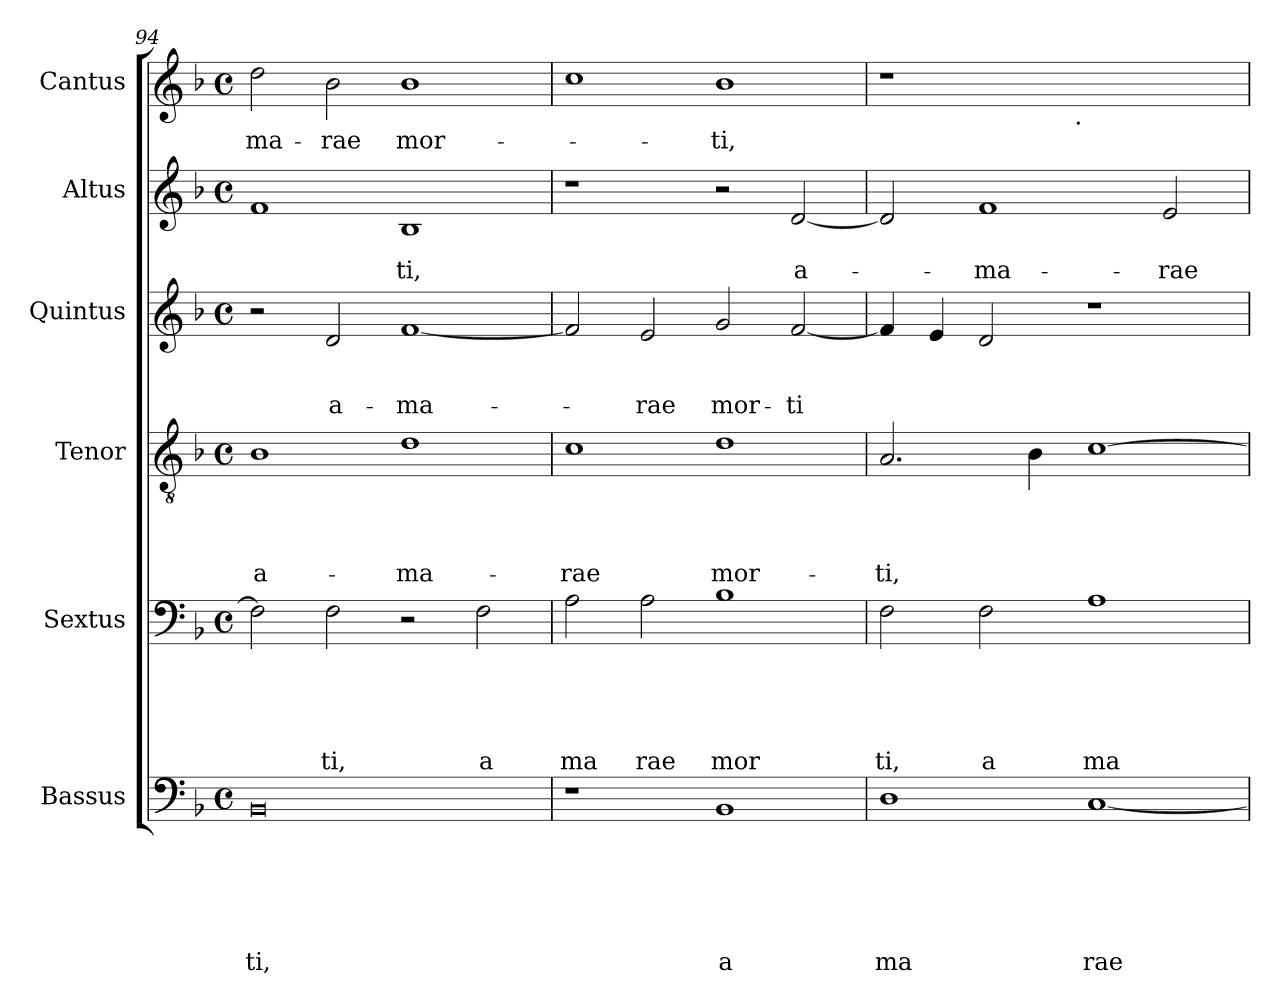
**kern	**text	**text	**text	**text	**text	**text	**kern	**text	**text	**text	**text	**text	**kern	**text	**text	**text	**text	**kern	**text	**text	**text	**kern	**text	**text	**kern	**text
*part6	*part6	*part6	*part6	*part6	*part6	*part6	*part5	*part5	*part5	*part5	*part5	*part5	*part4	*part4	*part4	*part4	*part4	*part3	*part3	*part3	*part3	*part2	*part2	*part2	*part1	*part1
*staff6	*staff6	*staff6	*staff6	*staff6	*staff6	*staff6	*staff5	*staff5	*staff5	*staff5	*staff5	*staff5	*staff4	*staff4	*staff4	*staff4	*staff4	*staff3	*staff3	*staff3	*staff3	*staff2	*staff2	*staff2	*staff1	*staff1
*I"Bassus	*	*	*	*	*	*	*I"Sextus	*	*	*	*	*	*I"Tenor	*	*	*	*	*I"Quintus	*	*	*	*I"Altus	*	*	*I"Cantus	*
*clefF4	*	*	*	*	*	*	*clefF4	*	*	*	*	*	*clefGv2	*	*	*	*	*clefG2	*	*	*	*clefG2	*	*	*clefG2	*
*k[b-]	*	*	*	*	*	*	*k[b-]	*	*	*	*	*	*k[b-]	*	*	*	*	*k[b-]	*	*	*	*k[b-]	*	*	*k[b-]	*
*F:	*	*	*	*	*	*	*F:	*	*	*	*	*	*F:	*	*	*	*	*F:	*	*	*	*F:	*	*	*F:	*
*M4/4	*	*	*	*	*	*	*M4/4	*	*	*	*	*	*M4/4	*	*	*	*	*M4/4	*	*	*	*M4/4	*	*	*M4/4	*
*met(c)	*	*	*	*	*	*	*met(c)	*	*	*	*	*	*met(c)	*	*	*	*	*met(c)	*	*	*	*met(c)	*	*	*met(c)	*
=94	=94	=94	=94	=94	=94	=94	=94	=94	=94	=94	=94	=94	=94	=94	=94	=94	=94	=94	=94	=94	=94	=94	=94	=94	=94	=94
!	!	!	!	!	!	!LO:LY:b	!	!	!	!	!	!	!	!	!	!	!LO:LY:b	!	!	!	!	!	!	!	!	!LO:LY:b
0BB-	.	.	.	.	.	ti,	2F\]	.	.	.	.	.	1B-	.	.	.	a-	2r	.	.	.	1f	.	.	2dd\	-ma-
!	!	!	!	!	!	!	!	!	!	!	!	!LO:LY:b	!	!	!	!	!	!	!	!	!LO:LY:b	!	!	!	!	!LO:LY:b
.	.	.	.	.	.	.	2F\	.	.	.	.	ti,	.	.	.	.	.	2d/	.	.	a-	.	.	.	2b-\	-rae
!	!	!	!	!	!	!	!	!	!	!	!	!	!	!	!	!	!LO:LY:b	!	!	!	!LO:LY:b	!	!	!LO:LY:b	!	!LO:LY:b
.	.	.	.	.	.	.	2r	.	.	.	.	.	1d	.	.	.	-ma-	[<1f	.	.	-ma-	1B-	.	-ti,	1b-	mor-
!	!	!	!	!	!	!	!	!	!	!	!	!LO:LY:b	!	!	!	!	!	!	!	!	!	!	!	!	!	!
.	.	.	.	.	.	.	2F\	.	.	.	.	a	.	.	.	.	.	.	.	.	.	.	.	.	.	.
=95!	=95!	=95!	=95!	=95!	=95!	=95!	=95!	=95!	=95!	=95!	=95!	=95!	=95!	=95!	=95!	=95!	=95!	=95!	=95!	=95!	=95!	=95!	=95!	=95!	=95!	=95!
!	!	!	!	!	!	!	!	!	!	!	!	!LO:LY:b	!	!	!	!	!LO:LY:b	!	!	!	!	!	!	!	!	!
1r	.	.	.	.	.	.	2A\	.	.	.	.	ma	1c	.	.	.	-rae	2f/]	.	.	.	1r	.	.	1cc	.
!	!	!	!	!	!	!	!	!	!	!	!	!LO:LY:b	!	!	!	!	!	!	!	!	!LO:LY:b	!	!	!	!	!
.	.	.	.	.	.	.	2A\	.	.	.	.	rae	.	.	.	.	.	2e/	.	.	-rae	.	.	.	.	.
!	!	!	!	!	!	!LO:LY:b	!	!	!	!	!	!LO:LY:b	!	!	!	!	!LO:LY:b	!	!	!	!LO:LY:b	!	!	!	!	!LO:LY:b
1BB-	.	.	.	.	.	a	1B-	.	.	.	.	mor	1d	.	.	.	mor-	2g/	.	.	mor-	2r	.	.	1b-	-ti,
!	!	!	!	!	!	!	!	!	!	!	!	!	!	!	!	!	!	!	!	!	!LO:LY:b	!	!	!LO:LY:b	!	!
.	.	.	.	.	.	.	.	.	.	.	.	.	.	.	.	.	.	[<2f/	.	.	-ti	[<2d/	.	a-	.	.
=96!	=96!	=96!	=96!	=96!	=96!	=96!	=96!	=96!	=96!	=96!	=96!	=96!	=96!	=96!	=96!	=96!	=96!	=96!	=96!	=96!	=96!	=96!	=96!	=96!	=96!	=96!
!	!	!	!	!	!	!LO:LY:b	!	!	!	!	!	!LO:LY:b	!	!	!	!	!LO:LY:b	!	!	!	!	!	!	!	!	!
*	*	*	*	*	*	*	*	*	*	*	*	*	*	*	*	*	*	*	*	*	*	*	*	*	*^	*
1D	.	.	.	.	.	ma	2F\	.	.	.	.	ti,	2.A/	.	.	.	-ti,	4f/]	.	.	.	2d/]	.	.	1r	2ryy	.
.	.	.	.	.	.	.	.	.	.	.	.	.	.	.	.	.	.	4e/	.	.	.	.	.	.	.	.	.
!	!	!	!	!	!	!	!	!	!	!	!	!LO:LY:b	!	!	!	!	!	!	!	!	!	!	!	!LO:LY:b	!	!	!
.	.	.	.	.	.	.	2F\	.	.	.	.	a	.	.	.	.	.	2d/	.	.	.	1f	.	-ma-	.	4...ryy	.
.	.	.	.	.	.	.	.	.	.	.	.	.	4B-\	.	.	.	.	.	.	.	.	.	.	.	.	.	.
!	!	!	!	!	!	!	!	!	!	!	!	!	!	!	!	!	!	!	!	!	!	!	!	!	!	!LO:TX:b:t=.	!
.	.	.	.	.	.	.	.	.	.	.	.	.	.	.	.	.	.	.	.	.	.	.	.	.	.	1ryy	.
!	!	!	!	!	!	!LO:LY:b	!	!	!	!	!	!LO:LY:b	!	!	!	!	!	!	!	!	!	!	!	!	!	!	!
[<1C	.	.	.	.	.	rae	1A	.	.	.	.	ma	[>1c	.	.	.	.	1r	.	.	.	.	.	.	1ryy	.	.
!	!	!	!	!	!	!	!	!	!	!	!	!	!	!	!	!	!	!	!	!	!	!	!	!LO:LY:b	!	!	!
.	.	.	.	.	.	.	.	.	.	.	.	.	.	.	.	.	.	.	.	.	.	2e/	.	-rae	.	.	.
.	.	.	.	.	.	.	.	.	.	.	.	.	.	.	.	.	.	.	.	.	.	.	.	.	.	32ryy	.
*	*	*	*	*	*	*	*	*	*	*	*	*	*	*	*	*	*	*	*	*	*	*	*	*	*v	*v	*
=!	=!	=!	=!	=!	=!	=!	=!	=!	=!	=!	=!	=!	=!	=!	=!	=!	=!	=!	=!	=!	=!	=!	=!	=!	=!	=!
*-	*-	*-	*-	*-	*-	*-	*-	*-	*-	*-	*-	*-	*-	*-	*-	*-	*-	*-	*-	*-	*-	*-	*-	*-	*-	*-
